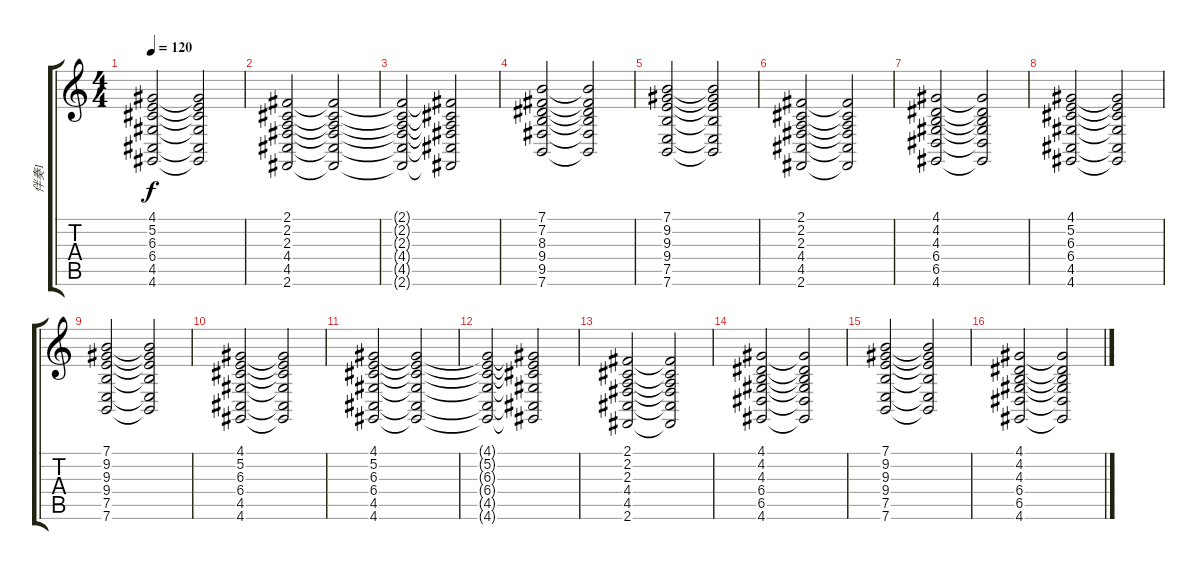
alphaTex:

\track ("伴奏1" "伴奏1") {instrument pad2warm}
\staff {score tabs}
\tuning (E4 B3 G3 D3 A2 E2) {hide}
\ts (4 4)
\tempo 120
\clef g2
\ks c
(4.1 5.2 6.3 6.4 4.5 4.6).2{dy f} (4.1{t} 5.2{t} 6.3{t} 6.4{t} 4.5{t} 4.6{t}).2 |
(2.1 2.2 2.3 4.4 4.5 2.6).2 (2.1{t} 2.2{t} 2.3{t} 4.4{t} 4.5{t} 2.6{t}).2 |
(2.1{t} 2.2{t} 2.3{t} 4.4{t} 4.5{t} 2.6{t}).2 (2.1{t} 2.2{t} 2.3{t} 4.4{t} 4.5{t} 2.6{t}).2 |
(7.1 7.2 8.3 9.4 9.5 7.6).2 (7.1{t} 7.2{t} 8.3{t} 9.4{t} 9.5{t} 7.6{t}).2 |
(7.1 9.2 9.3 9.4 7.5 7.6).2 (7.1{t} 9.2{t} 9.3{t} 9.4{t} 7.5{t} 7.6{t}).2 |
(2.1 2.2 2.3 4.4 4.5 2.6).2 (2.1{t} 2.2{t} 2.3{t} 4.4{t} 4.5{t} 2.6{t}).2 |
(4.1 4.2 4.3 6.4 6.5 4.6).2 (4.1{t} 4.2{t} 4.3{t} 6.4{t} 6.5{t} 4.6{t}).2 |
(4.1 5.2 6.3 6.4 4.5 4.6).2 (4.1{t} 5.2{t} 6.3{t} 6.4{t} 4.5{t} 4.6{t}).2 |
(7.1 9.2 9.3 9.4 7.5 7.6).2 (7.1{t} 9.2{t} 9.3{t} 9.4{t} 7.5{t} 7.6{t}).2 |
(4.1 5.2 6.3 6.4 4.5 4.6).2 (4.1{t} 5.2{t} 6.3{t} 6.4{t} 4.5{t} 4.6{t}).2 |
(4.1 5.2 6.3 6.4 4.5 4.6).2 (4.1{t} 5.2{t} 6.3{t} 6.4{t} 4.5{t} 4.6{t}).2 |
(4.1{t} 5.2{t} 6.3{t} 6.4{t} 4.5{t} 4.6{t}).2 (4.1{t} 5.2{t} 6.3{t} 6.4{t} 4.5{t} 4.6{t}).2 |
(2.1 2.2 2.3 4.4 4.5 2.6).2 (2.1{t} 2.2{t} 2.3{t} 4.4{t} 4.5{t} 2.6{t}).2 |
(4.1 4.2 4.3 6.4 6.5 4.6).2 (4.1{t} 4.2{t} 4.3{t} 6.4{t} 6.5{t} 4.6{t}).2 |
(7.1 9.2 9.3 9.4 7.5 7.6).2 (7.1{t} 9.2{t} 9.3{t} 9.4{t} 7.5{t} 7.6{t}).2 |
(4.1 4.2 4.3 6.4 6.5 4.6).2 (4.1{t} 4.2{t} 4.3{t} 6.4{t} 6.5{t} 4.6{t}).2
